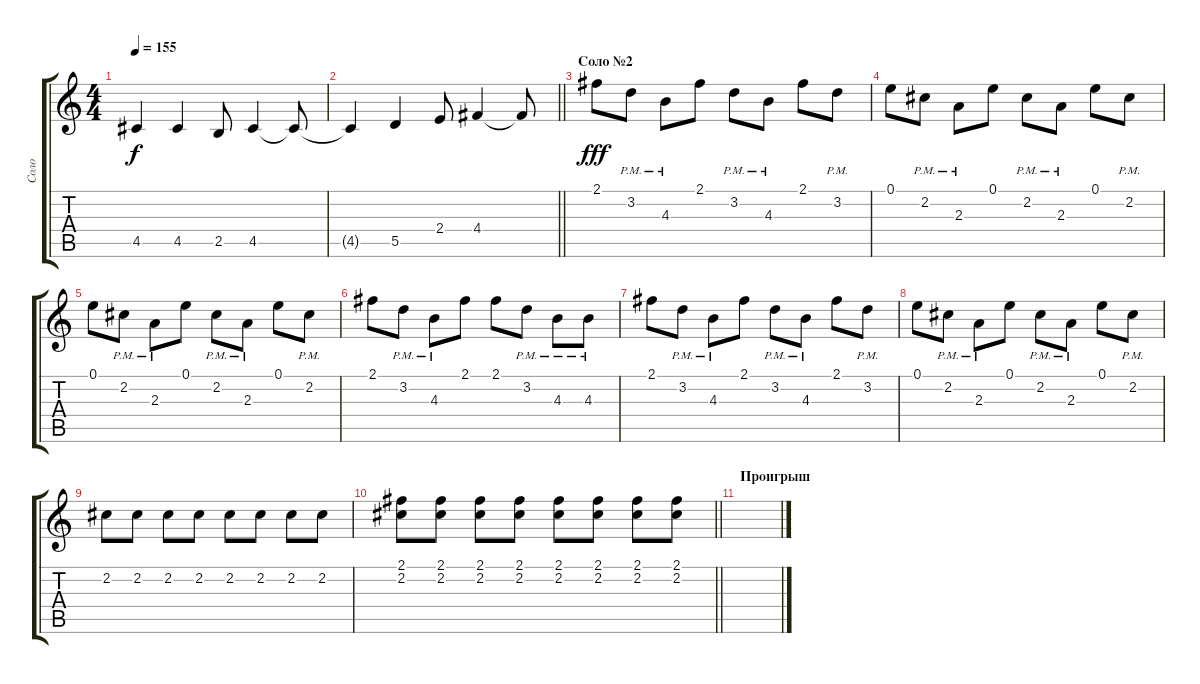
\track ("Соло" "Соло") {instrument overdrivenguitar}
\staff {score tabs}
\tuning (E4 B3 G3 D3 A2 E2) {hide}
\ts (4 4)
\tempo 155
\clef g2
\ks c
4.5{t}.4{dy f} 4.5.4 2.5.8 4.5.4 4.5{t}.8 |
\barLineRight lightlight
4.5{t}.4 5.5.4 2.4.8 4.4.4 4.4{t}.8 |
\section ("" "Соло №2")
2.1.8{dy fff volume 13} 3.2{pm}.8 4.3{pm}.8 2.1.8 3.2{pm}.8 4.3{pm}.8 2.1.8 3.2{pm}.8 |
0.1.8 2.2{pm}.8 2.3{pm}.8 0.1.8 2.2{pm}.8 2.3{pm}.8 0.1.8 2.2{pm}.8 |
0.1.8 2.2{pm}.8 2.3{pm}.8 0.1.8 2.2{pm}.8 2.3{pm}.8 0.1.8 2.2{pm}.8 |
2.1.8 3.2{pm}.8 4.3{pm}.8 2.1.8 2.1.8 3.2{pm}.8 4.3{pm}.8 4.3{pm}.8 |
2.1.8 3.2{pm}.8 4.3{pm}.8 2.1.8 3.2{pm}.8 4.3{pm}.8 2.1.8 3.2{pm}.8 |
0.1.8 2.2{pm}.8 2.3{pm}.8 0.1.8 2.2{pm}.8 2.3{pm}.8 0.1.8 2.2{pm}.8 |
2.2.8 2.2.8 2.2.8 2.2.8 2.2.8 2.2.8 2.2.8 2.2.8 |
\barLineRight lightlight
(2.1 2.2).8 (2.1 2.2).8 (2.1 2.2).8 (2.1 2.2).8 (2.1 2.2).8 (2.1 2.2).8 (2.1 2.2).8 (2.1 2.2).8 |
\section ("" "Проигрыш")
